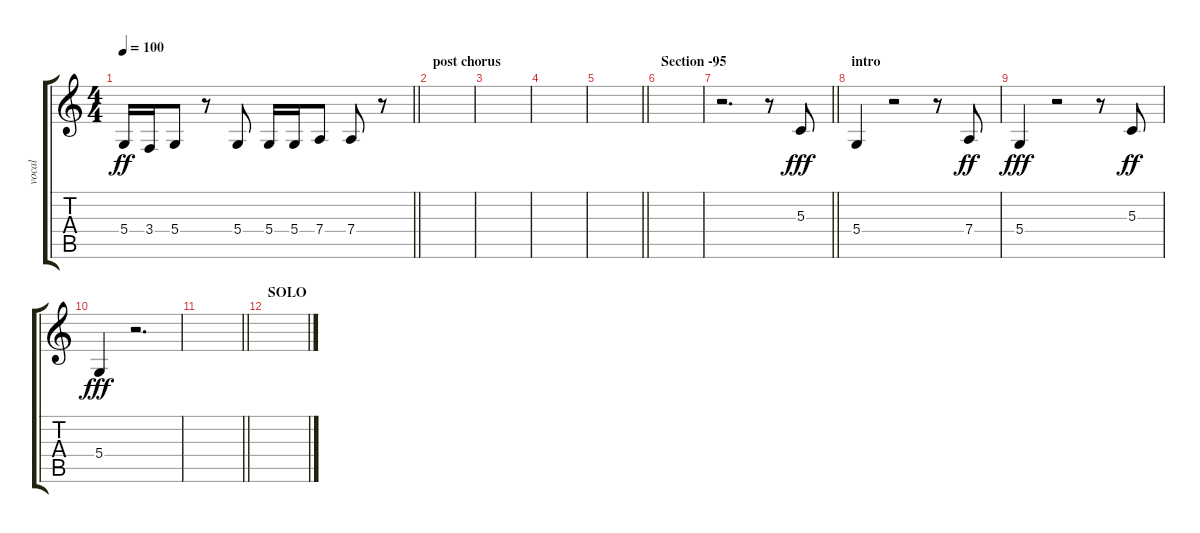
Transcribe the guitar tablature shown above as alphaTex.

\track ("vocal" "vocal") {instrument altosax}
\staff {score tabs}
\tuning (E4 B3 G3 D3 A2 D2) {hide}
\ts (4 4)
\tempo 100
\clef g2
\barLineRight lightlight
\ks c
5.4.16{dy ff} 3.4.16 5.4.8 r.8 5.4.8 5.4.16 5.4.16 7.4.8 7.4.8 r.8 |
\section ("" "post chorus")
|
|
|
\barLineRight lightlight
|
\section ("" "Section -95")
|
\barLineRight lightlight
r.2{d} r.8 5.3.8{dy fff} |
\section ("" "intro")
5.4.4 r.2 r.8 7.4.8{dy ff} |
5.4.4{dy fff} r.2 r.8 5.3.8{dy ff} |
5.4.4{dy fff} r.2{d} |
\barLineRight lightlight
|
\section ("" "SOLO")
